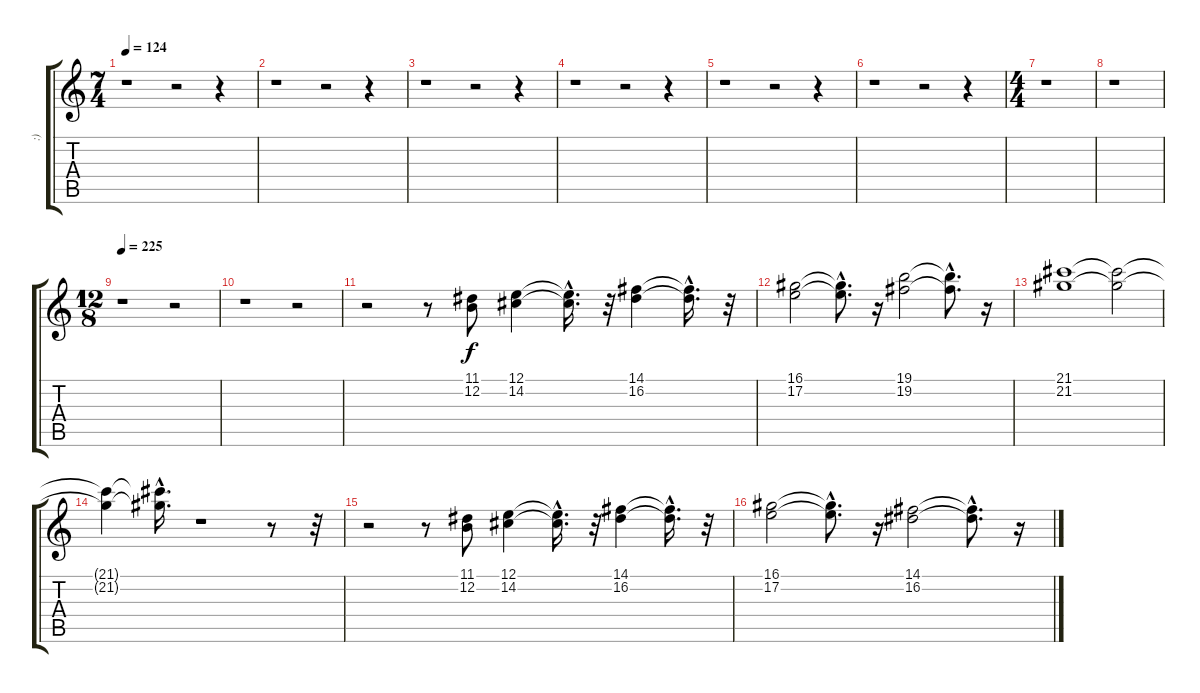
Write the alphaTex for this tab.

\track (":)" ":)") {instrument lead6voice}
\staff {score tabs}
\tuning (E4 B3 G3 D3 A2 E2) {hide}
\ts (7 4)
\tempo 124
\clef g2
\ks c
r.1{dy f} r.2 r.4 |
r.1 r.2 r.4 |
r.1 r.2 r.4 |
r.1 r.2 r.4 |
r.1 r.2 r.4 |
r.1 r.2 r.4 |
\ts (4 4)
r.1 |
r.1 |
\ts (12 8)
\tempo 225
r.1 r.2 |
r.1 r.2 |
r.2 r.8 (11.1 12.2).8 (12.1 14.2).4 (12.1{hac t} 14.2{hac t}).16{d} r.32 (14.1 16.2).4 (14.1{hac t} 16.2{hac t}).16{d} r.32 |
(16.1 17.2).2 (16.1{hac t} 17.2{hac t}).8{d} r.16 (19.1 19.2).2 (19.1{hac t} 19.2{hac t}).8{d} r.16 |
(21.1 21.2).1 (21.1{t} 21.2{t}).2 |
(21.1{t} 21.2{t}).4 (21.1{hac t} 21.2{hac t}).16{d} r.1 r.8 r.32 |
r.2 r.8 (11.1 12.2).8 (12.1 14.2).4 (12.1{hac t} 14.2{hac t}).16{d} r.32 (14.1 16.2).4 (14.1{hac t} 16.2{hac t}).16{d} r.32 |
(16.1 17.2).2 (16.1{hac t} 17.2{hac t}).8{d} r.16 (14.1 16.2).2 (14.1{hac t} 16.2{hac t}).8{d} r.16
